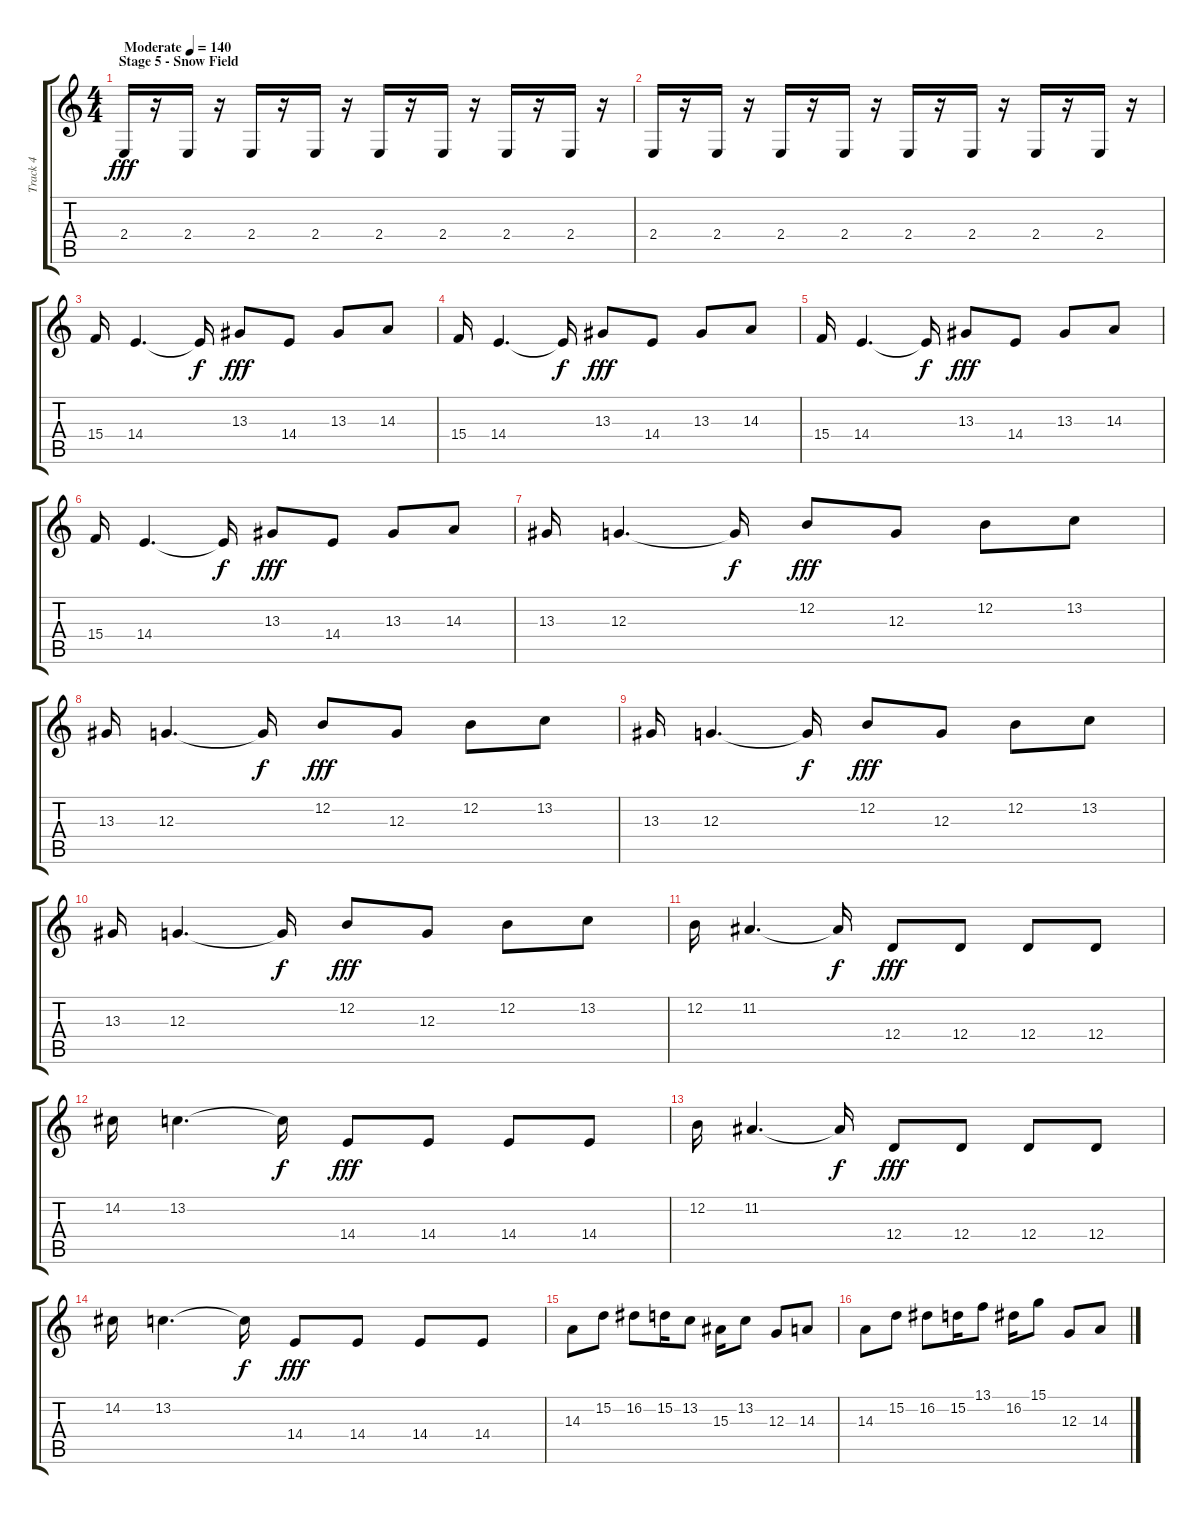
\track ("Track 4" "Track 4") {instrument stringensemble1}
\staff {score tabs}
\tuning (E4 B3 G3 D3 A2 E2) {hide}
\ts (4 4)
\section ("" "Stage 5 - Snow Field")
\tempo (140 "Moderate")
\clef g2
\ks c
2.4.16{dy fff instrument stringensemble1} r.16 2.4.16 r.16 2.4.16 r.16 2.4.16 r.16 2.4.16 r.16 2.4.16 r.16 2.4.16 r.16 2.4.16 r.16 |
2.4.16 r.16 2.4.16 r.16 2.4.16 r.16 2.4.16 r.16 2.4.16 r.16 2.4.16 r.16 2.4.16 r.16 2.4.16 r.16 |
15.4.16 14.4.4{d} 14.4{t}.16{dy f} 13.3.8{dy fff} 14.4.8 13.3.8 14.3.8 |
15.4.16 14.4.4{d} 14.4{t}.16{dy f} 13.3.8{dy fff} 14.4.8 13.3.8 14.3.8 |
15.4.16 14.4.4{d} 14.4{t}.16{dy f} 13.3.8{dy fff} 14.4.8 13.3.8 14.3.8 |
15.4.16 14.4.4{d} 14.4{t}.16{dy f} 13.3.8{dy fff} 14.4.8 13.3.8 14.3.8 |
13.3.16 12.3.4{d} 12.3{t}.16{dy f} 12.2.8{dy fff} 12.3.8 12.2.8 13.2.8 |
13.3.16 12.3.4{d} 12.3{t}.16{dy f} 12.2.8{dy fff} 12.3.8 12.2.8 13.2.8 |
13.3.16 12.3.4{d} 12.3{t}.16{dy f} 12.2.8{dy fff} 12.3.8 12.2.8 13.2.8 |
13.3.16 12.3.4{d} 12.3{t}.16{dy f} 12.2.8{dy fff} 12.3.8 12.2.8 13.2.8 |
12.2.16 11.2.4{d} 11.2{t}.16{dy f} 12.4.8{dy fff} 12.4.8 12.4.8 12.4.8 |
14.2.16 13.2.4{d} 13.2{t}.16{dy f} 14.4.8{dy fff} 14.4.8 14.4.8 14.4.8 |
12.2.16 11.2.4{d} 11.2{t}.16{dy f} 12.4.8{dy fff} 12.4.8 12.4.8 12.4.8 |
14.2.16 13.2.4{d} 13.2{t}.16{dy f} 14.4.8{dy fff} 14.4.8 14.4.8 14.4.8 |
14.3.8 15.2.8 16.2.8 15.2.16 13.2.8 15.3.16 13.2.8 12.3.8 14.3.8 |
14.3.8 15.2.8 16.2.8 15.2.16 13.1.8 16.2.16 15.1.8 12.3.8 14.3.8
